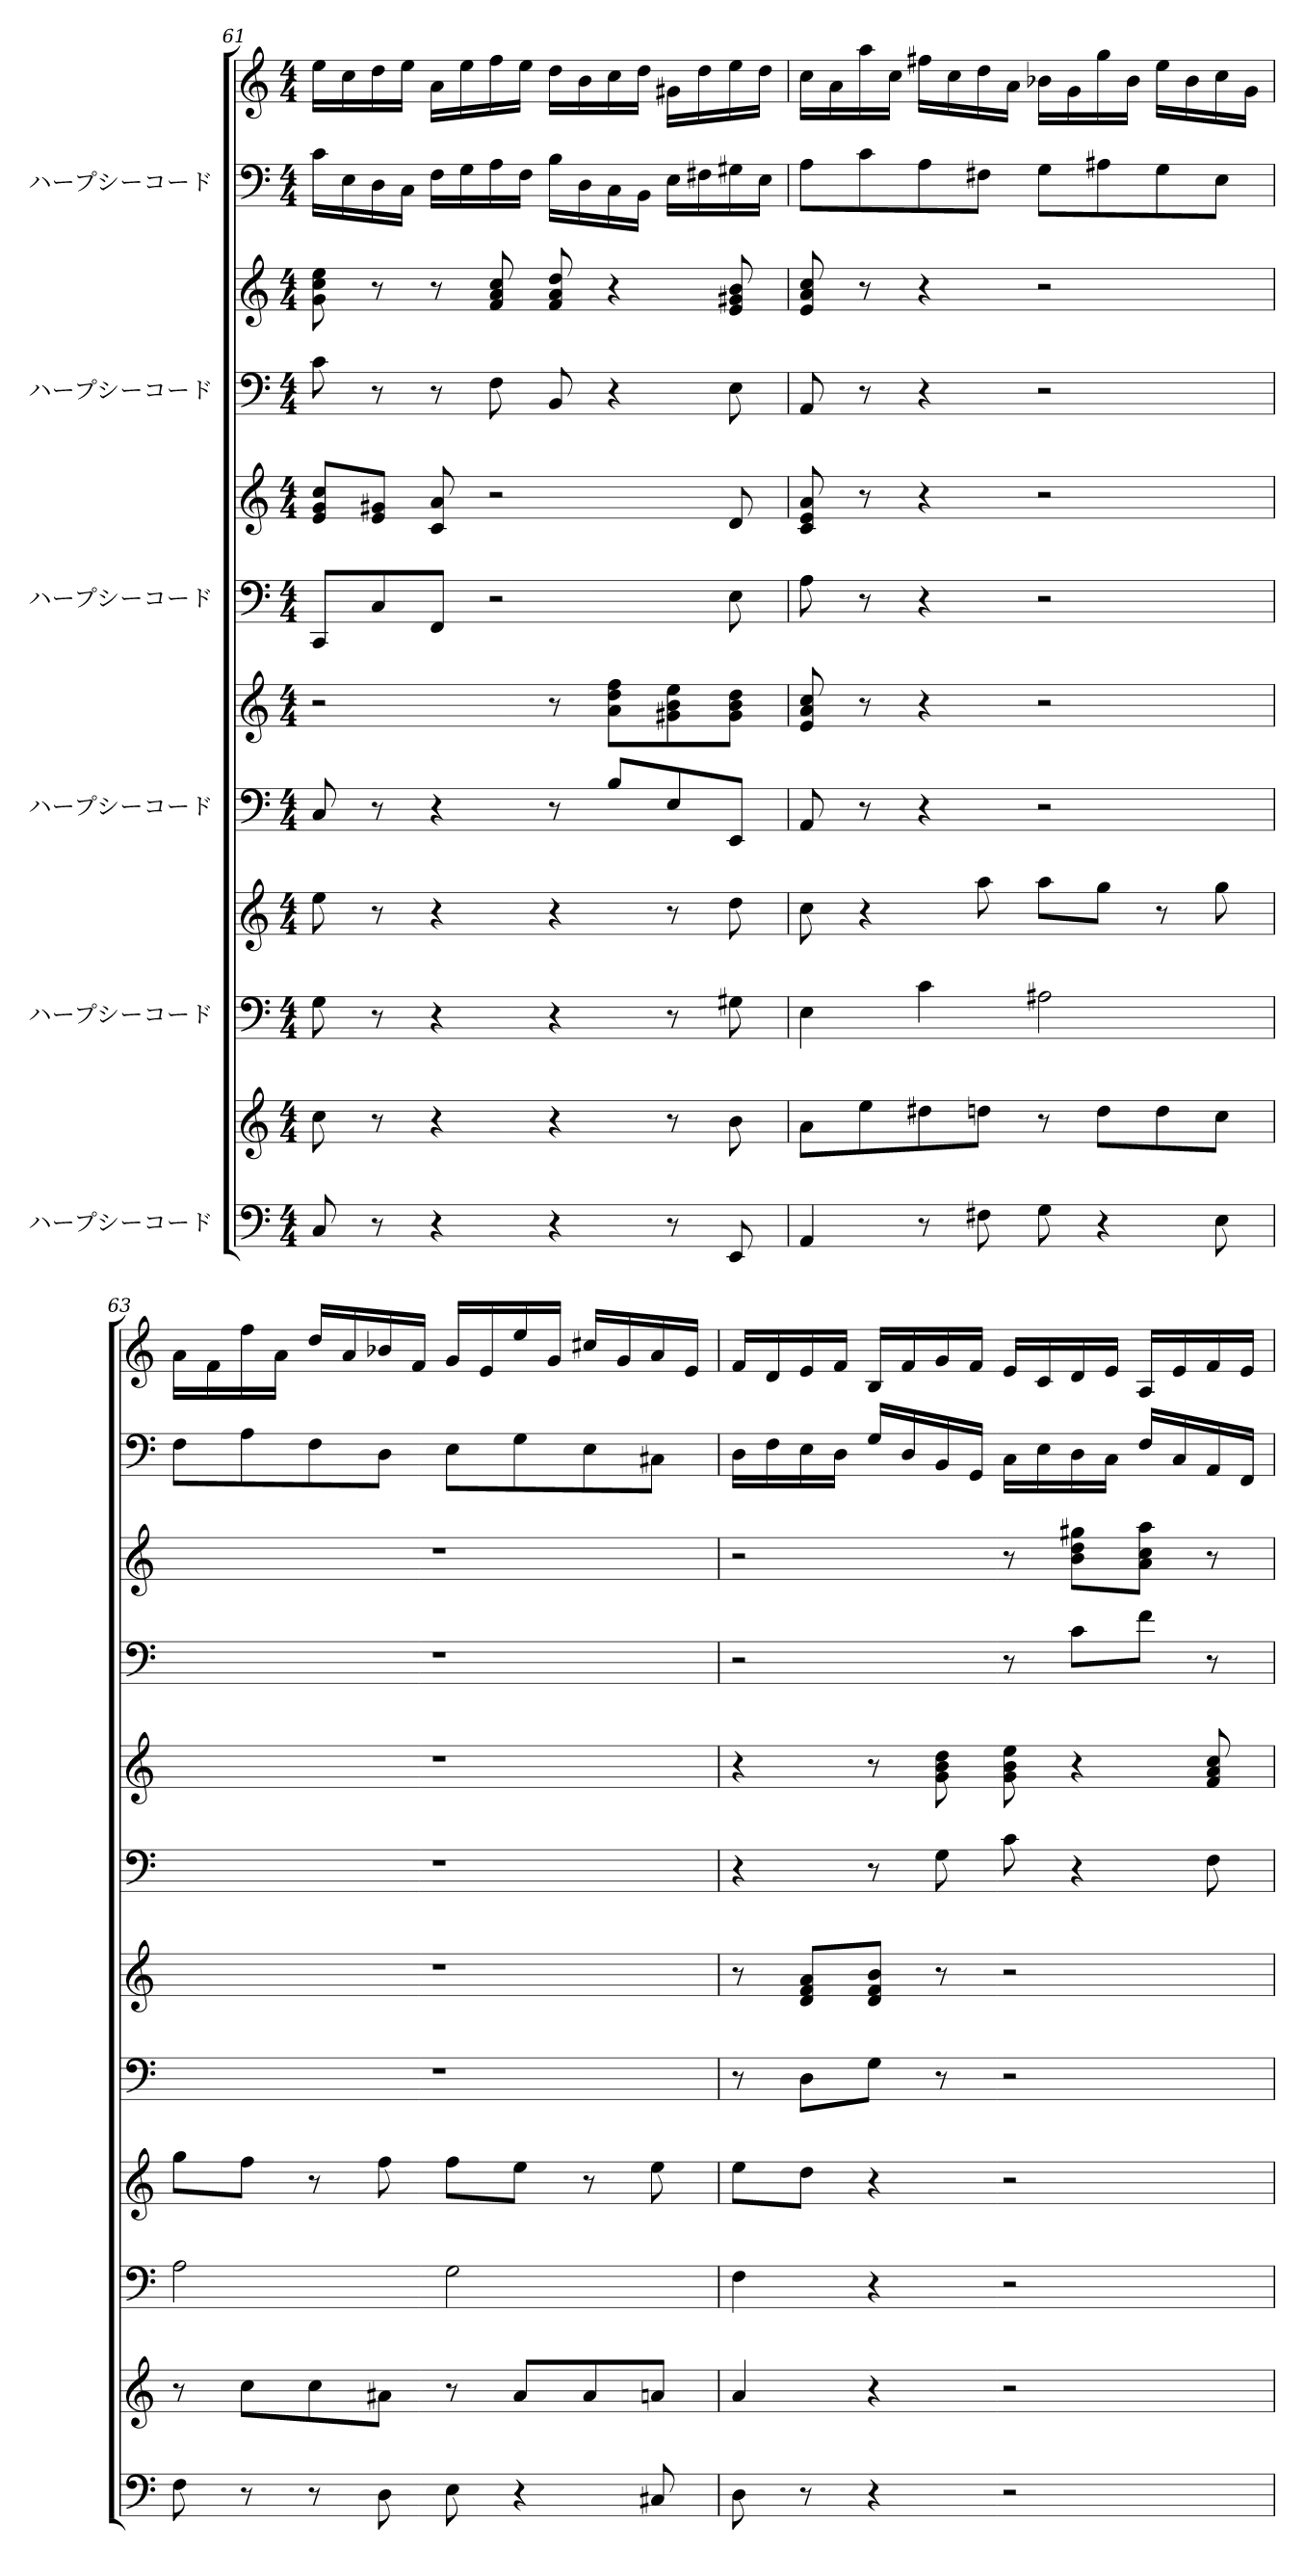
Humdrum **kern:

**kern	**kern	**kern	**kern	**kern	**kern	**kern	**kern	**kern	**kern	**kern	**kern
*part6	*part6	*part5	*part5	*part4	*part4	*part3	*part3	*part2	*part2	*part1	*part1
*staff12	*staff11	*staff10	*staff9	*staff8	*staff7	*staff6	*staff5	*staff4	*staff3	*staff2	*staff1
*I"ハープシーコード	*	*I"ハープシーコード	*	*I"ハープシーコード	*	*I"ハープシーコード	*	*I"ハープシーコード	*	*I"ハープシーコード	*
!!LO:PB:g=z
*clefF4	*clefG2	*clefF4	*clefG2	*clefF4	*clefG2	*clefF4	*clefG2	*clefF4	*clefG2	*clefF4	*clefG2
*k[]	*k[]	*k[]	*k[]	*k[]	*k[]	*k[]	*k[]	*k[]	*k[]	*k[]	*k[]
*M4/4	*M4/4	*M4/4	*M4/4	*M4/4	*M4/4	*M4/4	*M4/4	*M4/4	*M4/4	*M4/4	*M4/4
=61	=61	=61	=61	=61	=61	=61	=61	=61	=61	=61	=61
8C/	8cc\	8G\	8ee\	8C/	2r	8CC/L	8e/ 8g/ 8cc/L	8c\	8g\ 8cc\ 8ee\	16c\LL	16ee\LL
.	.	.	.	.	.	.	.	.	.	16E\	16cc\
8r	8r	8r	8r	8r	.	8C/	8e/ 8g#X/J	8r	8r	16D\	16dd\
.	.	.	.	.	.	.	.	.	.	16C\JJ	16ee\JJ
4r	4r	4r	4r	4r	.	8FF/J	8c/ 8a/	8r	8r	16F\LL	16a\LL
.	.	.	.	.	.	.	.	.	.	16G\	16ee\
.	.	.	.	.	.	2r	2r	8F\	8f/ 8a/ 8cc/	16A\	16ff\
.	.	.	.	.	.	.	.	.	.	16F\JJ	16ee\JJ
4r	4r	4r	4r	8r	8r	.	.	8BB/	8f/ 8a/ 8dd/	16B\LL	16dd\LL
.	.	.	.	.	.	.	.	.	.	16D\	16b\
.	.	.	.	8B/L	8a\ 8dd\ 8ff\L	.	.	4r	4r	16C\	16cc\
.	.	.	.	.	.	.	.	.	.	16BB\JJ	16dd\JJ
8r	8r	8r	8r	8E/	8g#X\ 8b\ 8ee\	.	.	.	.	16E\LL	16g#X\LL
.	.	.	.	.	.	.	.	.	.	16F#X\	16dd\
8EE/	8b\	8G#X\	8dd\	8EE/J	8g#\ 8b\ 8dd\J	8E\	8d/	8E\	8e/ 8g#X/ 8b/	16G#X\	16ee\
.	.	.	.	.	.	.	.	.	.	16E\JJ	16dd\JJ
=62	=62	=62	=62	=62	=62	=62	=62	=62	=62	=62	=62
4AA/	8a\L	4E\	8cc\	8AA/	8e/ 8a/ 8cc/	8A\	8c/ 8e/ 8a/	8AA/	8e/ 8a/ 8cc/	8A\L	16cc\LL
.	.	.	.	.	.	.	.	.	.	.	16a\
.	8ee\	.	4r	8r	8r	8r	8r	8r	8r	8c\	16aa\
.	.	.	.	.	.	.	.	.	.	.	16cc\JJ
8r	8dd#X\	4c\	.	4r	4r	4r	4r	4r	4r	8A\	16ff#X\LL
.	.	.	.	.	.	.	.	.	.	.	16cc\
8F#X\	8ddn\J	.	8aa\	.	.	.	.	.	.	8F#X\J	16dd\
.	.	.	.	.	.	.	.	.	.	.	16a\JJ
8G\	8r	2A#X\	8aa\L	2r	2r	2r	2r	2r	2r	8G\L	16b-X\LL
.	.	.	.	.	.	.	.	.	.	.	16g\
4r	8dd\L	.	8gg\J	.	.	.	.	.	.	8A#X\	16gg\
.	.	.	.	.	.	.	.	.	.	.	16b-\JJ
.	8dd\	.	8r	.	.	.	.	.	.	8G\	16ee\LL
.	.	.	.	.	.	.	.	.	.	.	16b-\
8E\	8cc\J	.	8gg\	.	.	.	.	.	.	8E\J	16cc\
.	.	.	.	.	.	.	.	.	.	.	16g\JJ
!!LO:PB:g=z
=63	=63	=63	=63	=63	=63	=63	=63	=63	=63	=63	=63
8F\	8r	2A\	8gg\L	1r	1r	1r	1r	1r	1r	8F\L	16a\LL
.	.	.	.	.	.	.	.	.	.	.	16f\
8r	8cc\L	.	8ff\J	.	.	.	.	.	.	8A\	16ff\
.	.	.	.	.	.	.	.	.	.	.	16a\JJ
8r	8cc\	.	8r	.	.	.	.	.	.	8F\	16dd/LL
.	.	.	.	.	.	.	.	.	.	.	16a/
8D\	8a#X\J	.	8ff\	.	.	.	.	.	.	8D\J	16b-X/
.	.	.	.	.	.	.	.	.	.	.	16f/JJ
8E\	8r	2G\	8ff\L	.	.	.	.	.	.	8E\L	16g/LL
.	.	.	.	.	.	.	.	.	.	.	16e/
4r	8a#/L	.	8ee\J	.	.	.	.	.	.	8G\	16ee/
.	.	.	.	.	.	.	.	.	.	.	16g/JJ
.	8a#/	.	8r	.	.	.	.	.	.	8E\	16cc#X/LL
.	.	.	.	.	.	.	.	.	.	.	16g/
8C#X/	8an/J	.	8ee\	.	.	.	.	.	.	8C#X\J	16a/
.	.	.	.	.	.	.	.	.	.	.	16e/JJ
=64	=64	=64	=64	=64	=64	=64	=64	=64	=64	=64	=64
8D\	4a/	4F\	8ee\L	8r	8r	4r	4r	2r	2r	16D\LL	16f/LL
.	.	.	.	.	.	.	.	.	.	16F\	16d/
8r	.	.	8dd\J	8D\L	8d/ 8f/ 8a/L	.	.	.	.	16E\	16e/
.	.	.	.	.	.	.	.	.	.	16D\JJ	16f/JJ
4r	4r	4r	4r	8G\J	8d/ 8f/ 8b/J	8r	8r	.	.	16G/LL	16B/LL
.	.	.	.	.	.	.	.	.	.	16D/	16f/
.	.	.	.	8r	8r	8G\	8g\ 8b\ 8dd\	.	.	16BB/	16g/
.	.	.	.	.	.	.	.	.	.	16GG/JJ	16f/JJ
2r	2r	2r	2r	2r	2r	8c\	8g\ 8b\ 8ee\	8r	8r	16C\LL	16e/LL
.	.	.	.	.	.	.	.	.	.	16E\	16c/
.	.	.	.	.	.	4r	4r	8c\L	8b\ 8dd\ 8gg#X\L	16D\	16d/
.	.	.	.	.	.	.	.	.	.	16C\JJ	16e/JJ
.	.	.	.	.	.	.	.	8f\J	8a\ 8cc\ 8aa\J	16F/LL	16A/LL
.	.	.	.	.	.	.	.	.	.	16C/	16e/
.	.	.	.	.	.	8F\	8f/ 8a/ 8cc/	8r	8r	16AA/	16f/
.	.	.	.	.	.	.	.	.	.	16FF/JJ	16e/JJ
=	=	=	=	=	=	=	=	=	=	=	=
*-	*-	*-	*-	*-	*-	*-	*-	*-	*-	*-	*-
